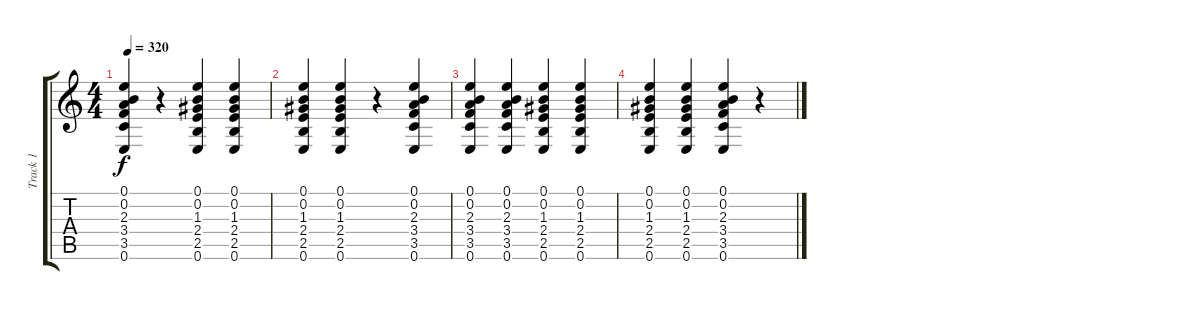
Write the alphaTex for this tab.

\track ("Track 1" "Track 1") {instrument acousticguitarnylon}
\staff {score tabs}
\tuning (E4 B3 G3 D3 A2 E2) {hide}
\ts (4 4)
\tempo 320
\clef g2
\ks c
(0.1 0.2 2.3 3.4 3.5 0.6).4{dy f} r.4 (0.1 0.2 1.3 2.4 2.5 0.6).4 (0.1 0.2 1.3 2.4 2.5 0.6).4 |
(0.1 0.2 1.3 2.4 2.5 0.6).4 (0.1 0.2 1.3 2.4 2.5 0.6).4 r.4 (0.1 0.2 2.3 3.4 3.5 0.6).4 |
(0.1 0.2 2.3 3.4 3.5 0.6).4 (0.1 0.2 2.3 3.4 3.5 0.6).4 (0.1 0.2 1.3 2.4 2.5 0.6).4 (0.1 0.2 1.3 2.4 2.5 0.6).4 |
(0.1 0.2 1.3 2.4 2.5 0.6).4 (0.1 0.2 1.3 2.4 2.5 0.6).4 (0.1 0.2 2.3 3.4 3.5 0.6).4 r.4
